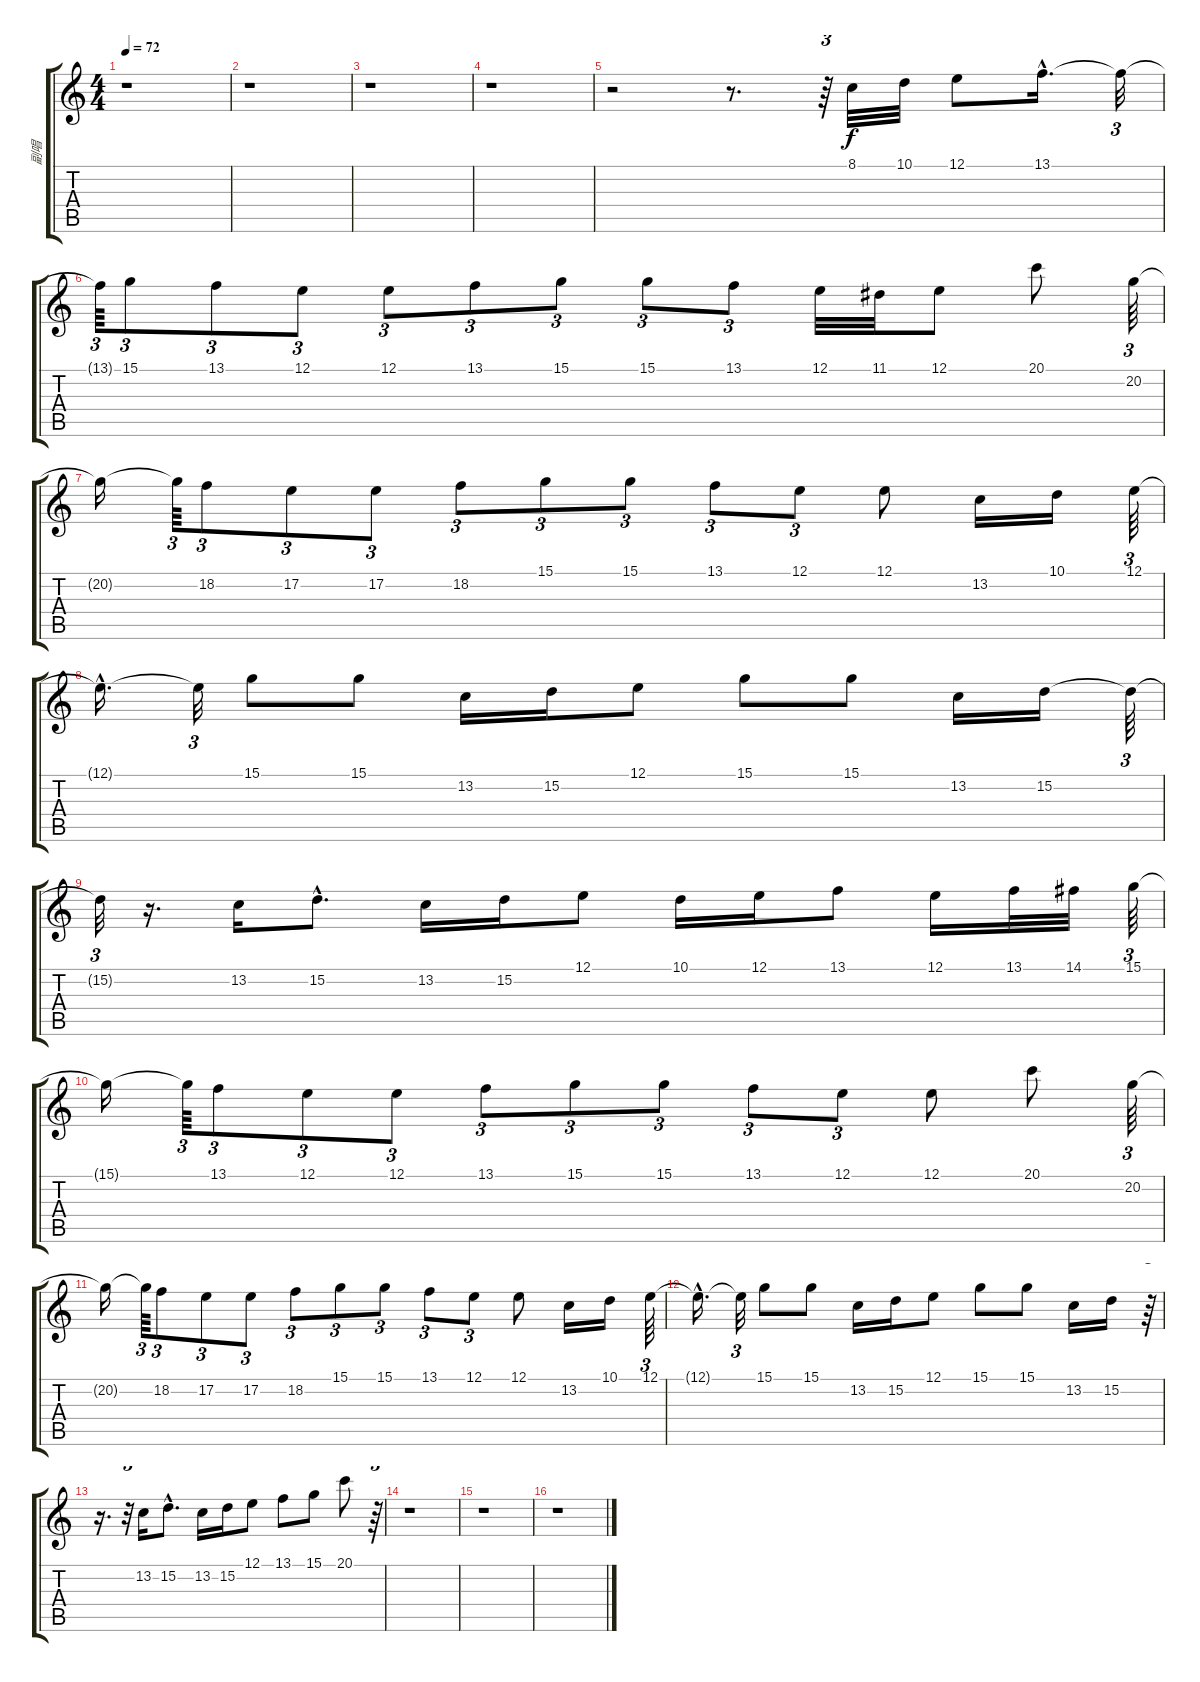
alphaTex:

\track ("副唱" "副唱") {instrument flute}
\staff {score tabs}
\tuning (E4 B3 G3 D3 A2 E2) {hide}
\ts (4 4)
\tempo 72
\clef g2
\ks c
r.1{dy f} |
r.1 |
r.1 |
r.1 |
r.2 r.8{d} r.64{tu (3 2)} 8.1.32 10.1.32 12.1.8 13.1{hac}.16{d} 13.1{t}.32{tu (3 2)} |
13.1{t}.64{tu (3 2)} 15.1.8{tu (3 2)} 13.1.8{tu (3 2)} 12.1.8{tu (3 2)} 12.1.8{tu (3 2)} 13.1.8{tu (3 2)} 15.1.8{tu (3 2)} 15.1.8{tu (3 2)} 13.1.8{tu (3 2)} 12.1.32 11.1.32 12.1.8 20.1.8 20.2.64{tu (3 2)} |
20.2{t}.16 20.2{t}.64{tu (3 2)} 18.2.8{tu (3 2)} 17.2.8{tu (3 2)} 17.2.8{tu (3 2)} 18.2.8{tu (3 2)} 15.1.8{tu (3 2)} 15.1.8{tu (3 2)} 13.1.8{tu (3 2)} 12.1.8{tu (3 2)} 12.1.8 13.2.16 10.1.16 12.1.64{tu (3 2)} |
12.1{hac t}.16{d} 12.1{t}.32{tu (3 2)} 15.1.8 15.1.8 13.2.16 15.2.16 12.1.8 15.1.8 15.1.8 13.2.16 15.2.16 15.2{t}.64{tu (3 2)} |
15.2{t}.32{tu (3 2)} r.16{d} 13.2.16 15.2{hac}.8{d} 13.2.16 15.2.16 12.1.8 10.1.16 12.1.16 13.1.8 12.1.16 13.1.32 14.1.32 15.1.64{tu (3 2)} |
15.1{t}.16 15.1{t}.64{tu (3 2)} 13.1.8{tu (3 2)} 12.1.8{tu (3 2)} 12.1.8{tu (3 2)} 13.1.8{tu (3 2)} 15.1.8{tu (3 2)} 15.1.8{tu (3 2)} 13.1.8{tu (3 2)} 12.1.8{tu (3 2)} 12.1.8 20.1.8 20.2.64{tu (3 2)} |
20.2{t}.16 20.2{t}.64{tu (3 2)} 18.2.8{tu (3 2)} 17.2.8{tu (3 2)} 17.2.8{tu (3 2)} 18.2.8{tu (3 2)} 15.1.8{tu (3 2)} 15.1.8{tu (3 2)} 13.1.8{tu (3 2)} 12.1.8{tu (3 2)} 12.1.8 13.2.16 10.1.16 12.1.64{tu (3 2)} |
12.1{hac t}.16{d} 12.1{t}.32{tu (3 2)} 15.1.8 15.1.8 13.2.16 15.2.16 12.1.8 15.1.8 15.1.8 13.2.16 15.2.16 r.64{tu (3 2)} |
r.16{d} r.32{tu (3 2)} 13.2.16 15.2{hac}.8{d} 13.2.16 15.2.16 12.1.8 13.1.8 15.1.8 20.1.8 r.64{tu (3 2)} |
r.1 |
r.1 |
r.1
